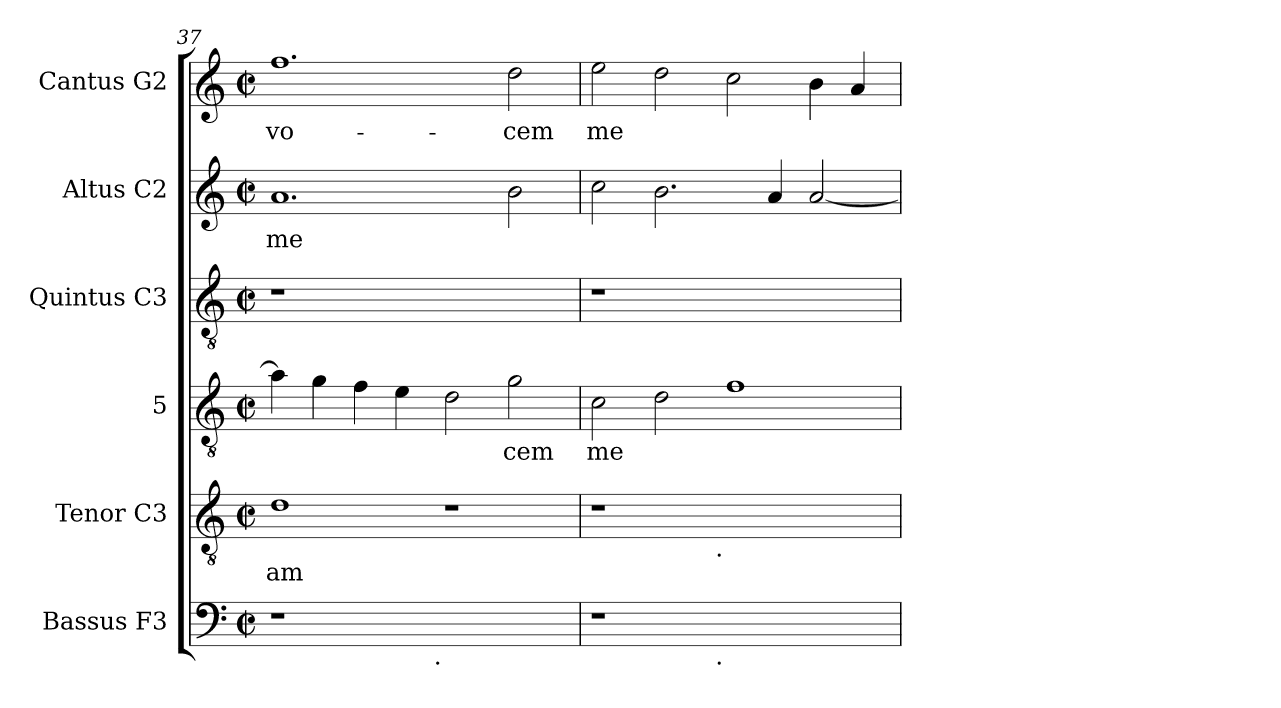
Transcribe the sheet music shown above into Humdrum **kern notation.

**kern	**kern	**text	**kern	**text	**kern	**kern	**text	**kern	**text
*part6	*part5	*part5	*part4	*part4	*part3	*part2	*part2	*part1	*part1
*staff6	*staff5	*staff5	*staff4	*staff4	*staff3	*staff2	*staff2	*staff1	*staff1
*I"Bassus  F3	*I"Tenor  C3	*	*I"5	*	*I"Quintus  C3	*I"Altus  C2	*	*I"Cantus  G2	*
*I'B	*I'T	*	*	*	*	*I'A	*	*I'C	*
*clefF4	*clefGv2	*	*clefGv2	*	*clefGv2	*clefG2	*	*clefG2	*
*k[]	*k[]	*	*k[]	*	*k[]	*k[]	*	*k[]	*
*C:	*C:	*	*C:	*	*C:	*C:	*	*C:	*
*M2/2	*M2/2	*	*M2/2	*	*M2/2	*M2/2	*	*M2/2	*
*met(c|)	*met(c|)	*	*met(c|)	*	*met(c|)	*met(c|)	*	*met(c|)	*
=37	=37	=37	=37	=37	=37	=37	=37	=37	=37
!	!	!LO:LY:b:cj	!	!LO:LY:b:cj	!	!	!LO:LY:b:cj	!	!LO:LY:b:cj
*^	*	*	*	*	*	*	*	*	*
1r	2ryy	1d	-am	4a\]	--	1r	1.a	me-	1.ff	vo-
!	!	!	!	!	!LO:LY:b:cj	!	!	!	!	!
.	.	.	.	4g\	--	.	.	.	.	.
!	!	!	!	!	!LO:LY:b:cj	!	!	!	!	!
.	4...ryy	.	.	4f\	--	.	.	.	.	.
!	!	!	!	!	!LO:LY:b:cj	!	!	!	!	!
.	.	.	.	4e\	--	.	.	.	.	.
!	!LO:TX:b:t=.	!	!	!	!	!	!	!	!	!
.	1ryy	.	.	.	.	.	.	.	.	.
!	!	!	!	!	!LO:LY:b:cj	!	!	!	!	!
1ryy	.	1r	.	2d\	--	1ryy	.	.	.	.
!	!	!	!	!	!LO:LY:b:cj	!	!	!LO:LY:b:cj	!	!LO:LY:b:cj
.	.	.	.	2g\	-cem	.	2b\	--	2dd\	-cem
.	32ryy	.	.	.	.	.	.	.	.	.
!!LO:LB:g=z
=38	=38	=38	=38	=38	=38	=38	=38	=38	=38	=38
!	!	!	!	!	!LO:LY:b:cj	!	!	!LO:LY:b:cj	!	!LO:LY:b:cj
*	*	*^	*	*	*	*	*	*	*	*
1r	2ryy	1r	2ryy	.	2c\	me-	1r	2cc\	--	2ee\	me-
!	!	!	!	!	!	!LO:LY:b:cj	!	!	!LO:LY:b:cj	!	!LO:LY:b:cj
.	4...ryy	.	4...ryy	.	2d\	--	.	2.b\	--	2dd\	--
!	!	!	!LO:TX:b:t=.	!	!	!	!	!	!	!	!
!	!LO:TX:b:t=.	!	!	!	!	!	!	!	!	!	!
.	1ryy	.	1ryy	.	.	.	.	.	.	.	.
!	!	!	!	!	!	!LO:LY:b:cj	!	!	!	!	!LO:LY:b:cj
1ryy	.	1ryy	.	.	1f	--	1ryy	.	.	2cc\	--
!	!	!	!	!	!	!	!	!	!LO:LY:b:cj	!	!
.	.	.	.	.	.	.	.	4a/	--	.	.
!	!	!	!	!	!	!	!	!	!LO:LY:b:cj	!	!LO:LY:b:cj
.	.	.	.	.	.	.	.	[<2a/	--	4b\	--
!	!	!	!	!	!	!	!	!	!	!	!LO:LY:b:cj
.	.	.	.	.	.	.	.	.	.	4a/	--
.	32ryy	.	32ryy	.	.	.	.	.	.	.	.
*v	*v	*	*	*	*	*	*	*	*	*	*
*	*v	*v	*	*	*	*	*	*	*	*
=	=	=	=	=	=	=	=	=	=
*-	*-	*-	*-	*-	*-	*-	*-	*-	*-
